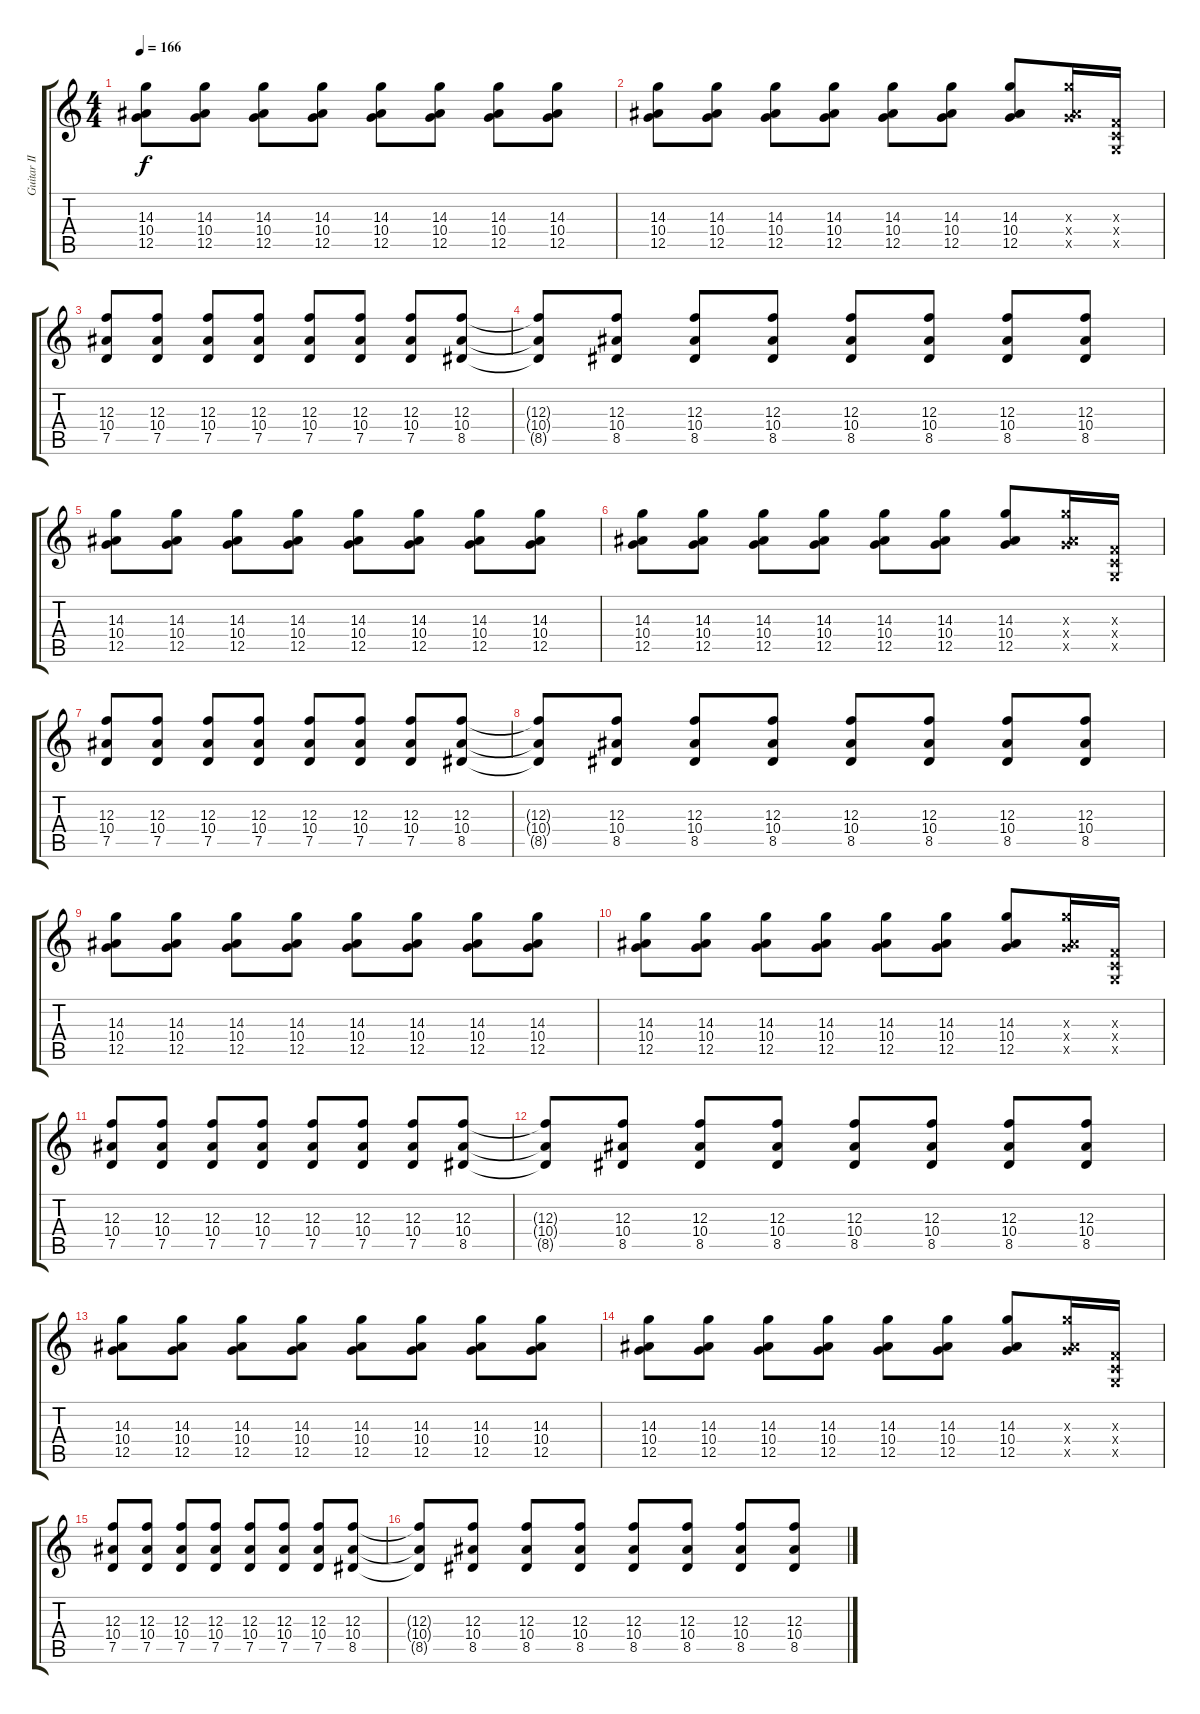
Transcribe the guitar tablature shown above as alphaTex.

\track ("Guitar II" "Guitar II") {instrument distortionguitar}
\staff {score tabs}
\tuning (D4 A3 F3 C3 G2 C2) {hide}
\ts (4 4)
\tempo 166
\clef g2
\ks c
(14.3 10.4 12.5).8{dy f} (14.3 10.4 12.5).8 (14.3 10.4 12.5).8 (14.3 10.4 12.5).8 (14.3 10.4 12.5).8 (14.3 10.4 12.5).8 (14.3 10.4 12.5).8 (14.3 10.4 12.5).8 |
(14.3 10.4 12.5).8 (14.3 10.4 12.5).8 (14.3 10.4 12.5).8 (14.3 10.4 12.5).8 (14.3 10.4 12.5).8 (14.3 10.4 12.5).8 (14.3 10.4 12.5).8 (14.3{x} 10.4{x} 12.5{x}).16 (0.3{x} 0.4{x} 0.5{x}).16 |
(12.3 10.4 7.5).8 (12.3 10.4 7.5).8 (12.3 10.4 7.5).8 (12.3 10.4 7.5).8 (12.3 10.4 7.5).8 (12.3 10.4 7.5).8 (12.3 10.4 7.5).8 (12.3 10.4 8.5).8 |
(12.3{t} 10.4{t} 8.5{t}).8 (12.3 10.4 8.5).8 (12.3 10.4 8.5).8 (12.3 10.4 8.5).8 (12.3 10.4 8.5).8 (12.3 10.4 8.5).8 (12.3 10.4 8.5).8 (12.3 10.4 8.5).8 |
(14.3 10.4 12.5).8 (14.3 10.4 12.5).8 (14.3 10.4 12.5).8 (14.3 10.4 12.5).8 (14.3 10.4 12.5).8 (14.3 10.4 12.5).8 (14.3 10.4 12.5).8 (14.3 10.4 12.5).8 |
(14.3 10.4 12.5).8 (14.3 10.4 12.5).8 (14.3 10.4 12.5).8 (14.3 10.4 12.5).8 (14.3 10.4 12.5).8 (14.3 10.4 12.5).8 (14.3 10.4 12.5).8 (14.3{x} 10.4{x} 12.5{x}).16 (0.3{x} 0.4{x} 0.5{x}).16 |
(12.3 10.4 7.5).8 (12.3 10.4 7.5).8 (12.3 10.4 7.5).8 (12.3 10.4 7.5).8 (12.3 10.4 7.5).8 (12.3 10.4 7.5).8 (12.3 10.4 7.5).8 (12.3 10.4 8.5).8 |
(12.3{t} 10.4{t} 8.5{t}).8 (12.3 10.4 8.5).8 (12.3 10.4 8.5).8 (12.3 10.4 8.5).8 (12.3 10.4 8.5).8 (12.3 10.4 8.5).8 (12.3 10.4 8.5).8 (12.3 10.4 8.5).8 |
(14.3 10.4 12.5).8 (14.3 10.4 12.5).8 (14.3 10.4 12.5).8 (14.3 10.4 12.5).8 (14.3 10.4 12.5).8 (14.3 10.4 12.5).8 (14.3 10.4 12.5).8 (14.3 10.4 12.5).8 |
(14.3 10.4 12.5).8 (14.3 10.4 12.5).8 (14.3 10.4 12.5).8 (14.3 10.4 12.5).8 (14.3 10.4 12.5).8 (14.3 10.4 12.5).8 (14.3 10.4 12.5).8 (14.3{x} 10.4{x} 12.5{x}).16 (0.3{x} 0.4{x} 0.5{x}).16 |
(12.3 10.4 7.5).8 (12.3 10.4 7.5).8 (12.3 10.4 7.5).8 (12.3 10.4 7.5).8 (12.3 10.4 7.5).8 (12.3 10.4 7.5).8 (12.3 10.4 7.5).8 (12.3 10.4 8.5).8 |
(12.3{t} 10.4{t} 8.5{t}).8 (12.3 10.4 8.5).8 (12.3 10.4 8.5).8 (12.3 10.4 8.5).8 (12.3 10.4 8.5).8 (12.3 10.4 8.5).8 (12.3 10.4 8.5).8 (12.3 10.4 8.5).8 |
(14.3 10.4 12.5).8 (14.3 10.4 12.5).8 (14.3 10.4 12.5).8 (14.3 10.4 12.5).8 (14.3 10.4 12.5).8 (14.3 10.4 12.5).8 (14.3 10.4 12.5).8 (14.3 10.4 12.5).8 |
(14.3 10.4 12.5).8 (14.3 10.4 12.5).8 (14.3 10.4 12.5).8 (14.3 10.4 12.5).8 (14.3 10.4 12.5).8 (14.3 10.4 12.5).8 (14.3 10.4 12.5).8 (14.3{x} 10.4{x} 12.5{x}).16 (0.3{x} 0.4{x} 0.5{x}).16 |
(12.3 10.4 7.5).8 (12.3 10.4 7.5).8 (12.3 10.4 7.5).8 (12.3 10.4 7.5).8 (12.3 10.4 7.5).8 (12.3 10.4 7.5).8 (12.3 10.4 7.5).8 (12.3 10.4 8.5).8 |
(12.3{t} 10.4{t} 8.5{t}).8 (12.3 10.4 8.5).8 (12.3 10.4 8.5).8 (12.3 10.4 8.5).8 (12.3 10.4 8.5).8 (12.3 10.4 8.5).8 (12.3 10.4 8.5).8 (12.3 10.4 8.5).8
